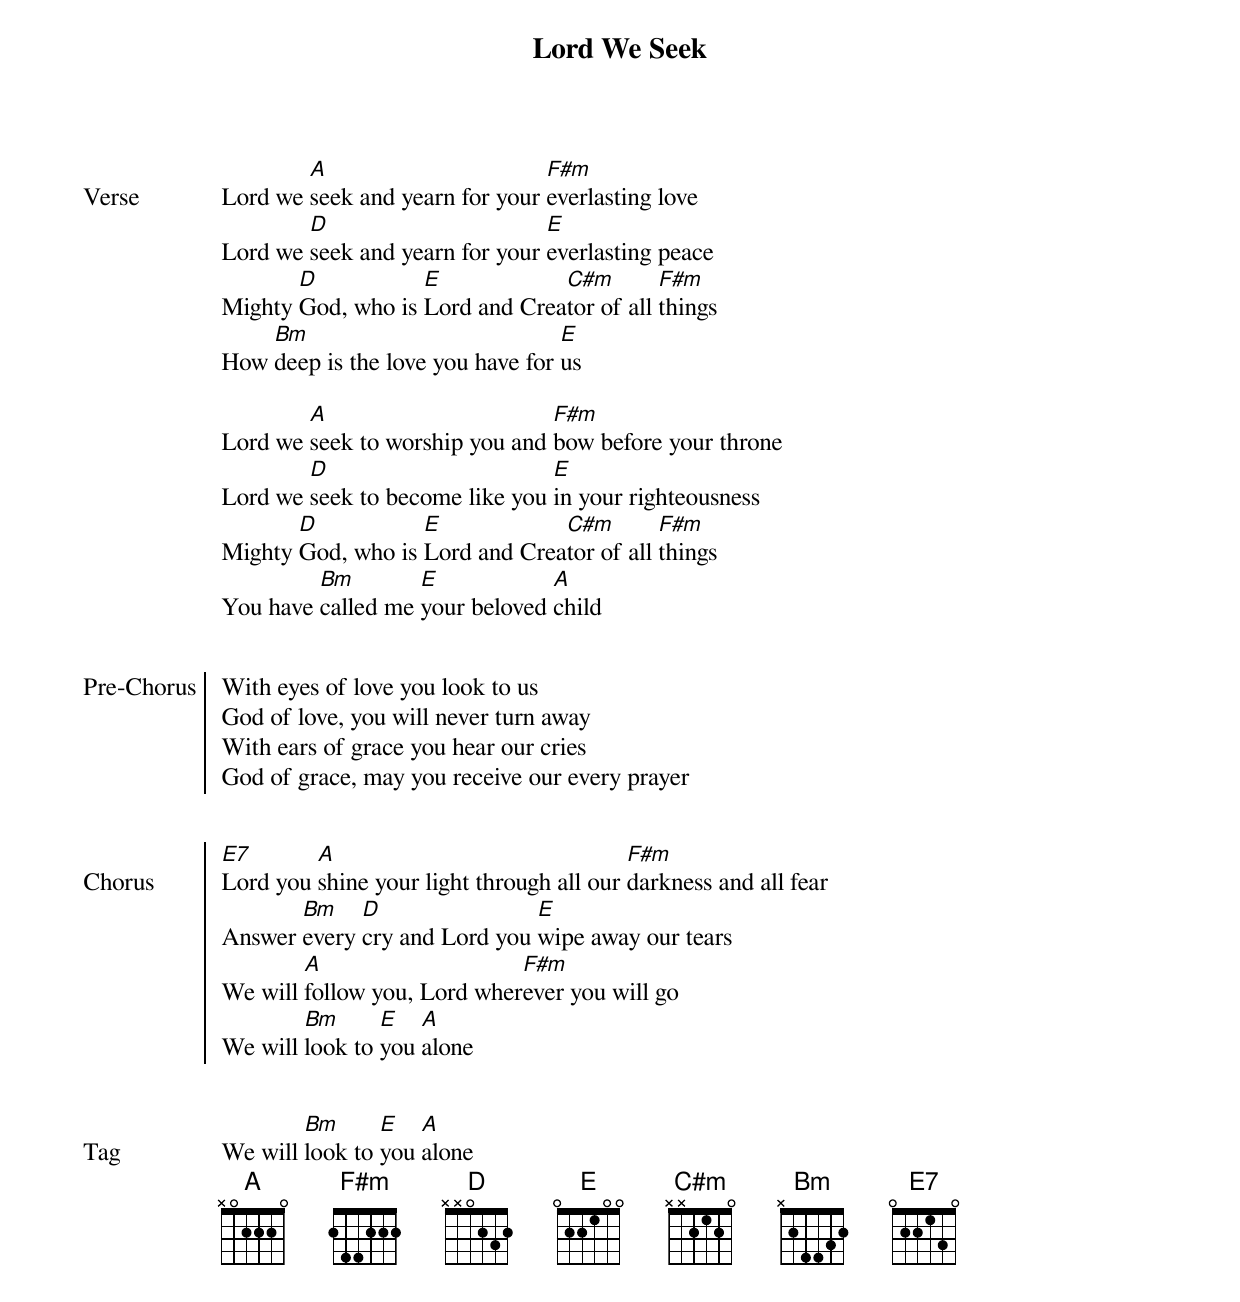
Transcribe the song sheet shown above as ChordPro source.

{title: Lord We Seek}
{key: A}
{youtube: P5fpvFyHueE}
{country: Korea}
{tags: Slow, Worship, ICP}

{start_of_verse: Verse}
Lord we [A]seek and yearn for your [F#m]everlasting love
Lord we [D]seek and yearn for your [E]everlasting peace
Mighty [D]God, who is [E]Lord and Crea[C#m]tor of all [F#m]things
How [Bm]deep is the love you have for [E]us

Lord we [A]seek to worship you and [F#m]bow before your throne
Lord we [D]seek to become like you [E]in your righteousness
Mighty [D]God, who is [E]Lord and Crea[C#m]tor of all [F#m]things
You have [Bm]called me [E]your beloved [A]child

{end_of_verse}

{start_of_chorus: Pre-Chorus}
With eyes of love you look to us
God of love, you will never turn away
With ears of grace you hear our cries
God of grace, may you receive our every prayer

{end_of_chorus}

{start_of_chorus: Chorus}
[E7]Lord you [A]shine your light through all our [F#m]darkness and all fear
Answer [Bm]every [D]cry and Lord you [E]wipe away our tears
We will [A]follow you, Lord wher[F#m]ever you will go
We will [Bm]look to [E]you [A]alone

{end_of_chorus}

{start_of_bridge: Tag}
We will [Bm]look to [E]you [A]alone
{end_of_bridge}
